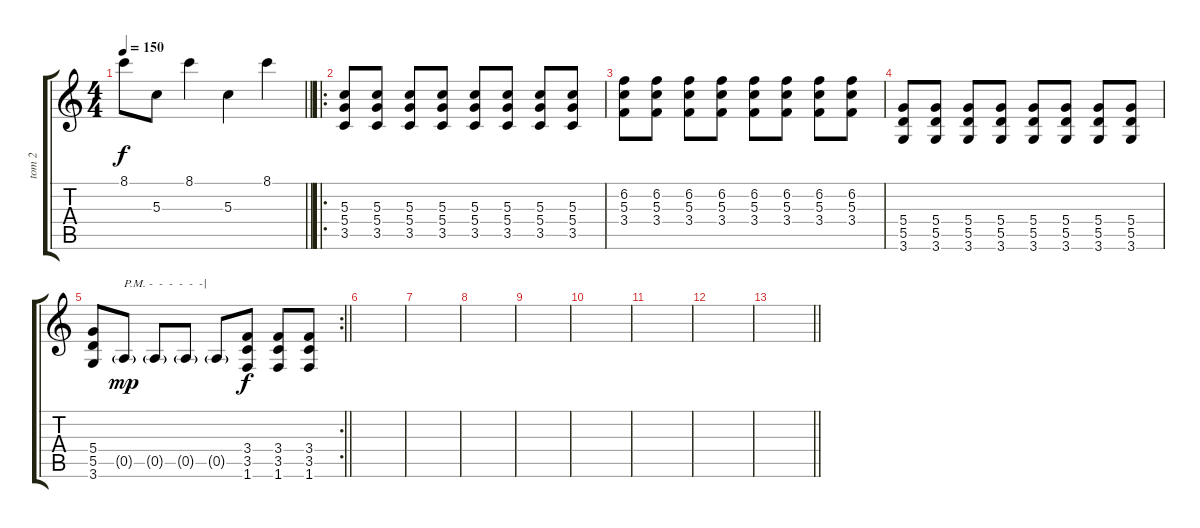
\track ("tom 2" "tom 2") {instrument electricguitarclean}
\staff {score tabs}
\tuning (E4 B3 G3 D3 A2 E2) {hide}
\ts (4 4)
\tempo 150
\clef g2
\barLineRight lightlight
\ks c
8.1{t}.8{dy f} 5.3.8 8.1.4 5.3.4 8.1.4 |
\ro
(5.3 5.4 3.5).8 (5.3 5.4 3.5).8 (5.3 5.4 3.5).8 (5.3 5.4 3.5).8 (5.3 5.4 3.5).8 (5.3 5.4 3.5).8 (5.3 5.4 3.5).8 (5.3 5.4 3.5).8 |
(6.2 5.3 3.4).8 (6.2 5.3 3.4).8 (6.2 5.3 3.4).8 (6.2 5.3 3.4).8 (6.2 5.3 3.4).8 (6.2 5.3 3.4).8 (6.2 5.3 3.4).8 (6.2 5.3 3.4).8 |
(5.4 5.5 3.6).8 (5.4 5.5 3.6).8 (5.4 5.5 3.6).8 (5.4 5.5 3.6).8 (5.4 5.5 3.6).8 (5.4 5.5 3.6).8 (5.4 5.5 3.6).8 (5.4 5.5 3.6).8 |
\rc 2
\barLineRight lightlight
(5.4 5.5 3.6).8 0.5{g}.8{txt "P.M. -  -  -  -  -  -|" dy mp} 0.5{g}.8 0.5{g}.8 0.5{g}.8 (3.4 3.5 1.6).8{dy f} (3.4 3.5 1.6).8 (3.4 3.5 1.6).8 |
|
|
|
|
|
|
|
\barLineRight lightlight
